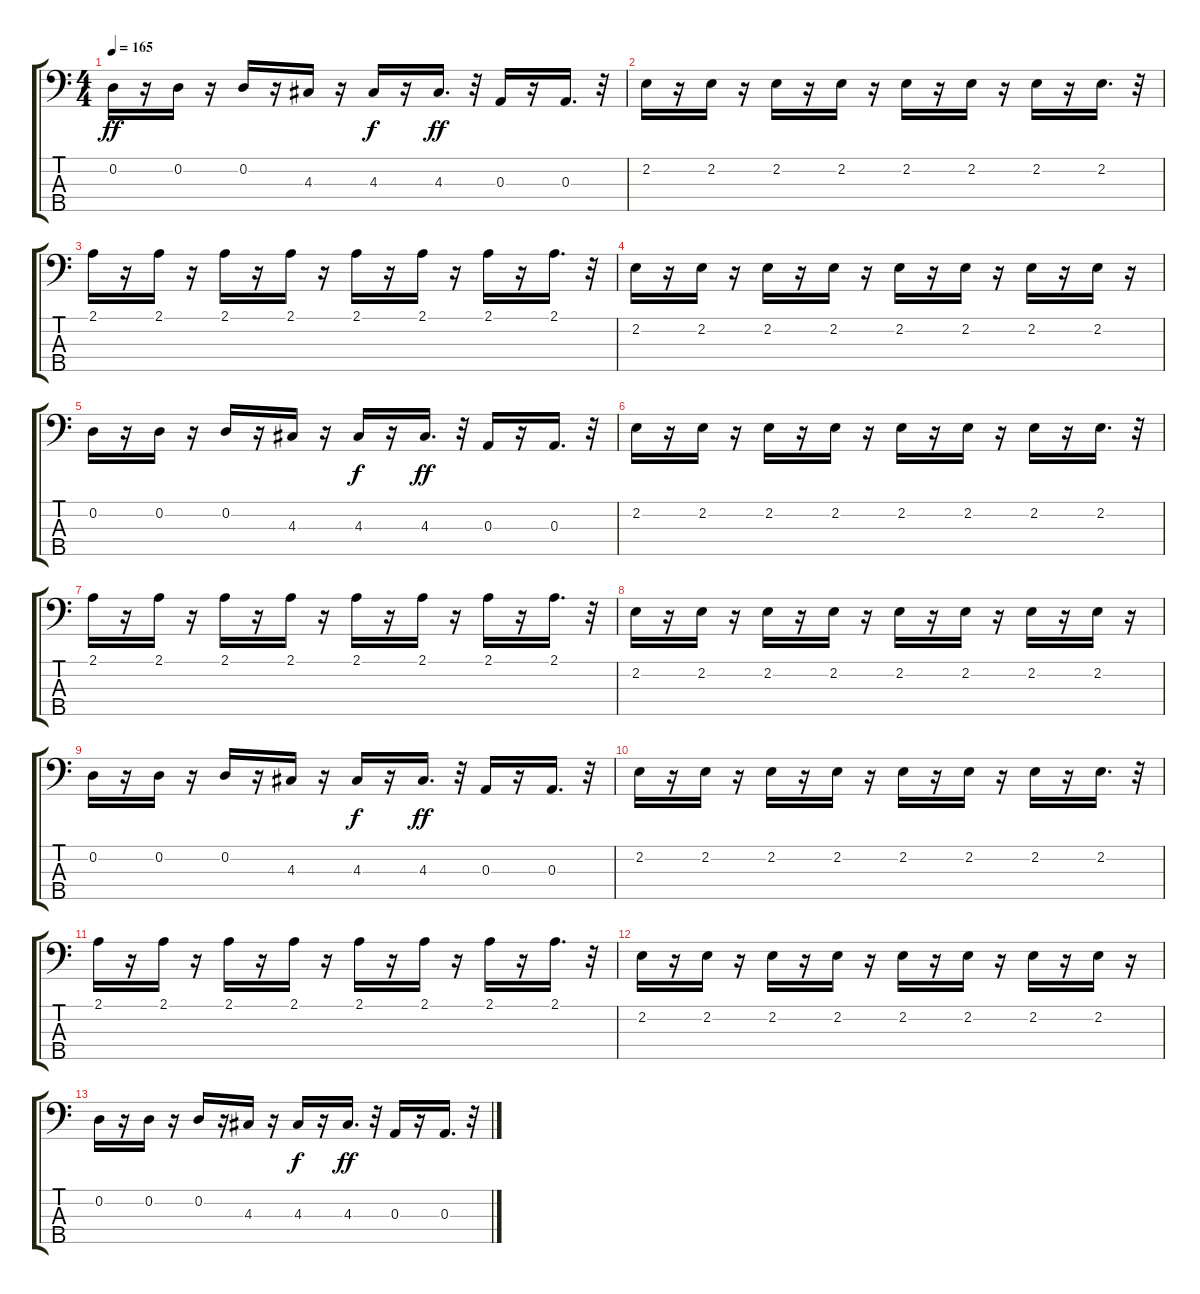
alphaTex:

\track "" {solo instrument acousticbass}
\staff {score tabs}
\tuning (G2 D2 A1 E1 B0) {hide}
\ts (4 4)
\tempo 165
\clef f4
\ks c
0.2.16{dy ff} r.16 0.2.16 r.16 0.2.16 r.16 4.3.16 r.16 4.3.16{dy f} r.16 4.3.16{d dy ff} r.32 0.3.16 r.16 0.3.16{d} r.32 |
2.2.16 r.16 2.2.16 r.16 2.2.16 r.16 2.2.16 r.16 2.2.16 r.16 2.2.16 r.16 2.2.16 r.16 2.2.16{d} r.32 |
2.1.16 r.16 2.1.16 r.16 2.1.16 r.16 2.1.16 r.16 2.1.16 r.16 2.1.16 r.16 2.1.16 r.16 2.1.16{d} r.32 |
2.2.16 r.16 2.2.16 r.16 2.2.16 r.16 2.2.16 r.16 2.2.16 r.16 2.2.16 r.16 2.2.16 r.16 2.2.16 r.16 |
0.2.16 r.16 0.2.16 r.16 0.2.16 r.16 4.3.16 r.16 4.3.16{dy f} r.16 4.3.16{d dy ff} r.32 0.3.16 r.16 0.3.16{d} r.32 |
2.2.16 r.16 2.2.16 r.16 2.2.16 r.16 2.2.16 r.16 2.2.16 r.16 2.2.16 r.16 2.2.16 r.16 2.2.16{d} r.32 |
2.1.16 r.16 2.1.16 r.16 2.1.16 r.16 2.1.16 r.16 2.1.16 r.16 2.1.16 r.16 2.1.16 r.16 2.1.16{d} r.32 |
2.2.16 r.16 2.2.16 r.16 2.2.16 r.16 2.2.16 r.16 2.2.16 r.16 2.2.16 r.16 2.2.16 r.16 2.2.16 r.16 |
0.2.16 r.16 0.2.16 r.16 0.2.16 r.16 4.3.16 r.16 4.3.16{dy f} r.16 4.3.16{d dy ff} r.32 0.3.16 r.16 0.3.16{d} r.32 |
2.2.16 r.16 2.2.16 r.16 2.2.16 r.16 2.2.16 r.16 2.2.16 r.16 2.2.16 r.16 2.2.16 r.16 2.2.16{d} r.32 |
2.1.16 r.16 2.1.16 r.16 2.1.16 r.16 2.1.16 r.16 2.1.16 r.16 2.1.16 r.16 2.1.16 r.16 2.1.16{d} r.32 |
2.2.16 r.16 2.2.16 r.16 2.2.16 r.16 2.2.16 r.16 2.2.16 r.16 2.2.16 r.16 2.2.16 r.16 2.2.16 r.16 |
0.2.16 r.16 0.2.16 r.16 0.2.16 r.16 4.3.16 r.16 4.3.16{dy f} r.16 4.3.16{d dy ff} r.32 0.3.16 r.16 0.3.16{d} r.32
